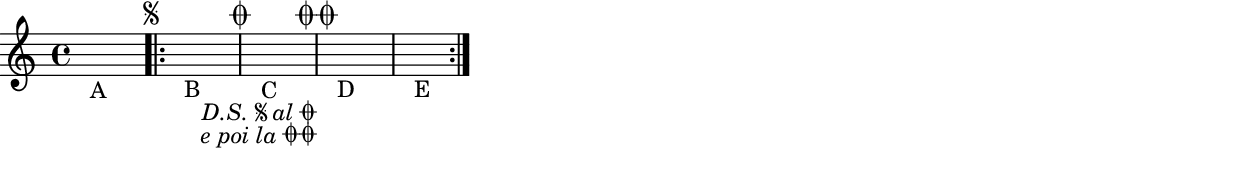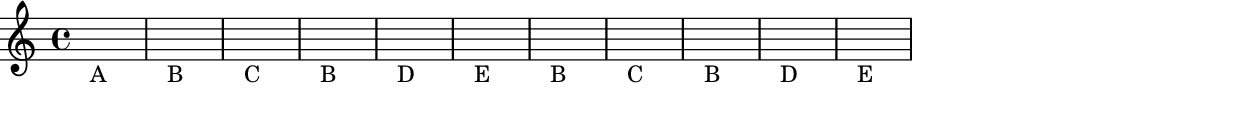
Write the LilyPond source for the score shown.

%% Generated by lilypond-book
%% Options: [exampleindent=10.16\mm,indent=0\mm,line-width=160\mm]
\include "lilypond-book-preamble.ly"


% ****************************************************************
% Start cut-&-pastable-section
% ****************************************************************

#(ly:set-option 'eps-box-padding 3.000000)



\paper {
  indent = 0\mm
  line-width = 160\mm
  % offset the left padding, also add 1mm as lilypond creates cropped
  % images with a little space on the right
  line-width = #(- line-width (* mm  3.000000) (* mm 1))
}

\layout {
  
}




% ****************************************************************
% ly snippet:
% ****************************************************************
\sourcefilename "/lilypond-2.23.82/input/regression/repeat-segno-in-volta-start.ly"
\sourcefileline 0
\version "2.23.6"

#(ly:set-option 'warning-as-error #t)

\header {
  texidoc="This tests a @code{\\repeat segno} inside and at the start
of a @code{\\repeat volta}.  The music unfolds to A@tie{}BCBDE BCBDE."
}

piece = \new Voice \fixed c' {
  s1_"A"
  \repeat volta 2 {
    \repeat segno 2 {
      s1_"B"
      \alternative {
        s1_"C"
        s1_"D"
      }
    }
    s1_"E"
  }
}

\new Score { \piece }
\new Score { \unfoldRepeats \piece }



% ****************************************************************
% end ly snippet
% ****************************************************************
